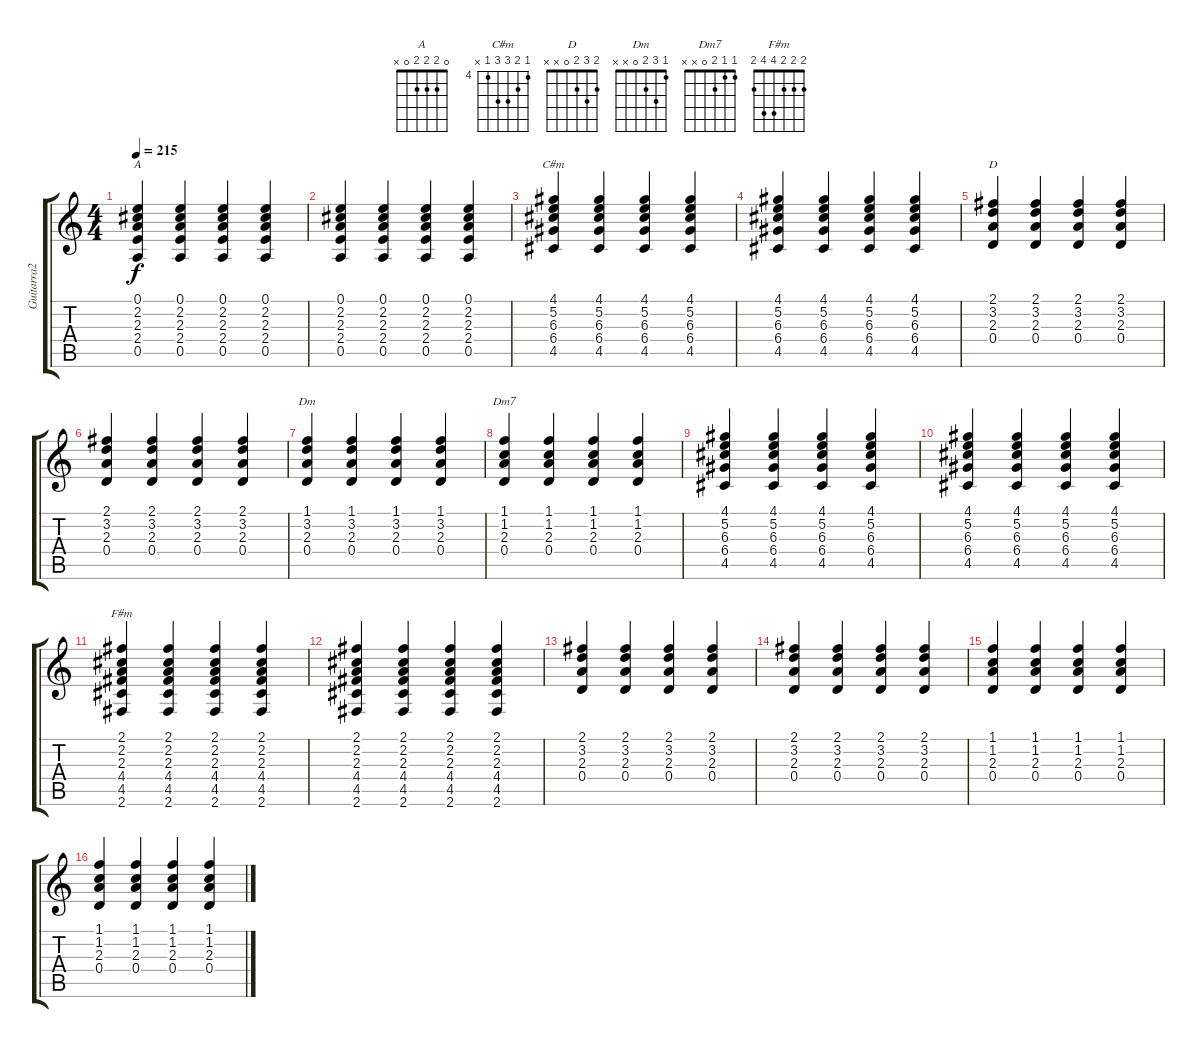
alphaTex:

\track ("Guitarra2" "Guitarra2") {instrument acousticguitarnylon}
\staff {score tabs}
\tuning (E4 B3 G3 D3 A2 E2) {hide}
\chord ("A" 0 2 2 2 0 x)
\chord ("C#m" 4 5 6 6 4 x) {firstfret 4}
\chord ("D" 2 3 2 0 x x)
\chord ("Dm" 1 3 2 0 x x)
\chord ("Dm7" 1 1 2 0 x x)
\chord ("F#m" 2 2 2 4 4 2)
\ts (4 4)
\tempo 215
\clef g2
\ks c
(0.1 2.2 2.3 2.4 0.5).4{ch "A" dy f} (0.1 2.2 2.3 2.4 0.5).4 (0.1 2.2 2.3 2.4 0.5).4 (0.1 2.2 2.3 2.4 0.5).4 |
(0.1 2.2 2.3 2.4 0.5).4 (0.1 2.2 2.3 2.4 0.5).4 (0.1 2.2 2.3 2.4 0.5).4 (0.1 2.2 2.3 2.4 0.5).4 |
(4.1 5.2 6.3 6.4 4.5).4{ch "C#m"} (4.1 5.2 6.3 6.4 4.5).4 (4.1 5.2 6.3 6.4 4.5).4 (4.1 5.2 6.3 6.4 4.5).4 |
(4.1 5.2 6.3 6.4 4.5).4 (4.1 5.2 6.3 6.4 4.5).4 (4.1 5.2 6.3 6.4 4.5).4 (4.1 5.2 6.3 6.4 4.5).4 |
(2.1 3.2 2.3 0.4).4{ch "D"} (2.1 3.2 2.3 0.4).4 (2.1 3.2 2.3 0.4).4 (2.1 3.2 2.3 0.4).4 |
(2.1 3.2 2.3 0.4).4 (2.1 3.2 2.3 0.4).4 (2.1 3.2 2.3 0.4).4 (2.1 3.2 2.3 0.4).4 |
(1.1 3.2 2.3 0.4).4{ch "Dm"} (1.1 3.2 2.3 0.4).4 (1.1 3.2 2.3 0.4).4 (1.1 3.2 2.3 0.4).4 |
(1.1 1.2 2.3 0.4).4{ch "Dm7"} (1.1 1.2 2.3 0.4).4 (1.1 1.2 2.3 0.4).4 (1.1 1.2 2.3 0.4).4 |
(4.1 5.2 6.3 6.4 4.5).4 (4.1 5.2 6.3 6.4 4.5).4 (4.1 5.2 6.3 6.4 4.5).4 (4.1 5.2 6.3 6.4 4.5).4 |
(4.1 5.2 6.3 6.4 4.5).4 (4.1 5.2 6.3 6.4 4.5).4 (4.1 5.2 6.3 6.4 4.5).4 (4.1 5.2 6.3 6.4 4.5).4 |
(2.1 2.2 2.3 4.4 4.5 2.6).4{ch "F#m"} (2.1 2.2 2.3 4.4 4.5 2.6).4 (2.1 2.2 2.3 4.4 4.5 2.6).4 (2.1 2.2 2.3 4.4 4.5 2.6).4 |
(2.1 2.2 2.3 4.4 4.5 2.6).4 (2.1 2.2 2.3 4.4 4.5 2.6).4 (2.1 2.2 2.3 4.4 4.5 2.6).4 (2.1 2.2 2.3 4.4 4.5 2.6).4 |
(2.1 3.2 2.3 0.4).4 (2.1 3.2 2.3 0.4).4 (2.1 3.2 2.3 0.4).4 (2.1 3.2 2.3 0.4).4 |
(2.1 3.2 2.3 0.4).4 (2.1 3.2 2.3 0.4).4 (2.1 3.2 2.3 0.4).4 (2.1 3.2 2.3 0.4).4 |
(1.1 1.2 2.3 0.4).4 (1.1 1.2 2.3 0.4).4 (1.1 1.2 2.3 0.4).4 (1.1 1.2 2.3 0.4).4 |
(1.1 1.2 2.3 0.4).4 (1.1 1.2 2.3 0.4).4 (1.1 1.2 2.3 0.4).4 (1.1 1.2 2.3 0.4).4
